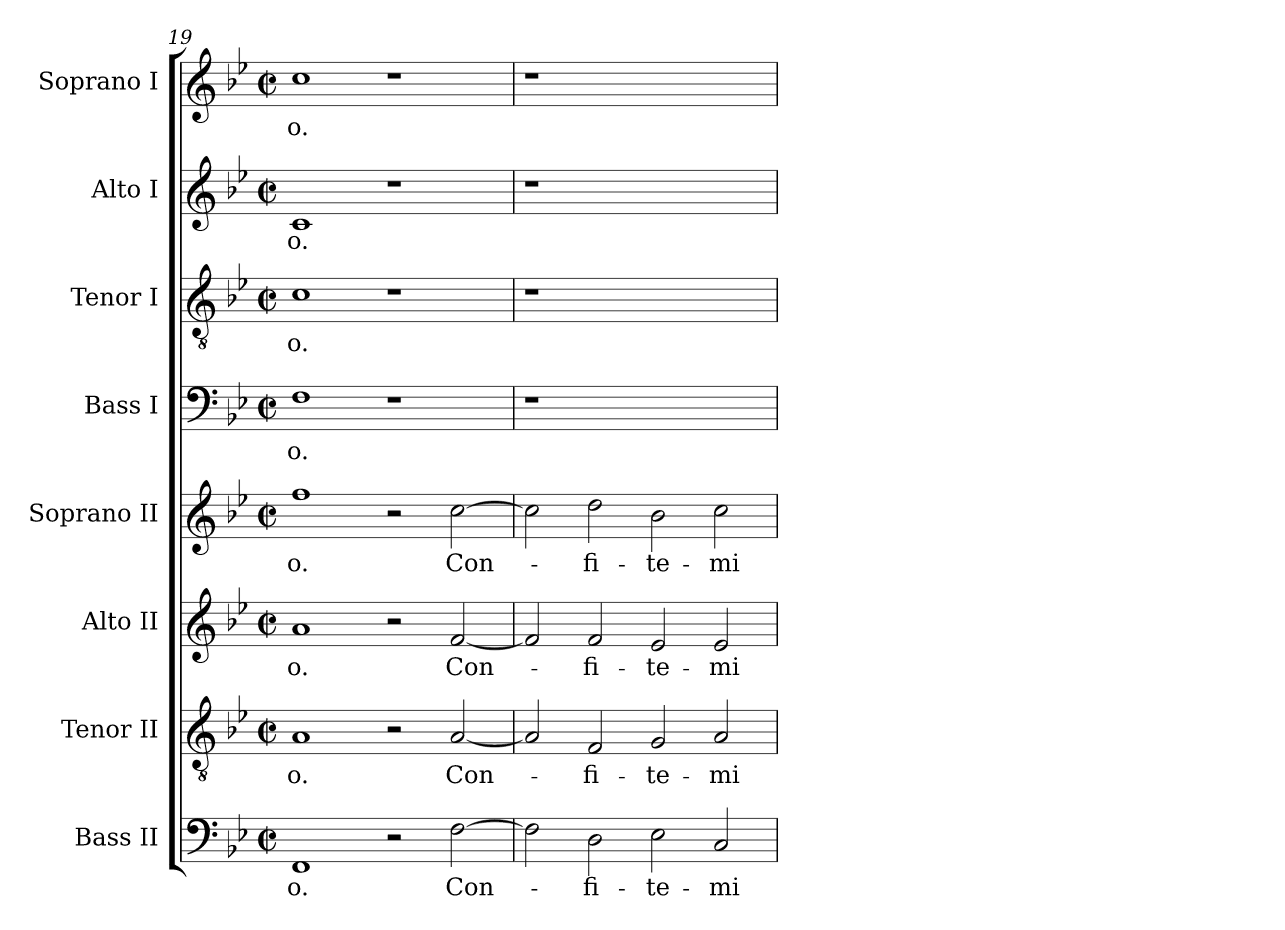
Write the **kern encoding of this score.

**kern	**text	**kern	**text	**kern	**text	**kern	**text	**kern	**text	**kern	**text	**kern	**text	**kern	**text
*part8	*part8	*part7	*part7	*part6	*part6	*part5	*part5	*part4	*part4	*part3	*part3	*part2	*part2	*part1	*part1
*staff8	*staff8	*staff7	*staff7	*staff6	*staff6	*staff5	*staff5	*staff4	*staff4	*staff3	*staff3	*staff2	*staff2	*staff1	*staff1
*I"Bass II	*	*I"Tenor II	*	*I"Alto II	*	*I"Soprano II	*	*I"Bass I	*	*I"Tenor I	*	*I"Alto I	*	*I"Soprano I	*
*clefF4	*	*clefGv2	*	*clefG2	*	*clefG2	*	*clefF4	*	*clefGv2	*	*clefG2	*	*clefG2	*
*k[b-e-]	*	*k[b-e-]	*	*k[b-e-]	*	*k[b-e-]	*	*k[b-e-]	*	*k[b-e-]	*	*k[b-e-]	*	*k[b-e-]	*
*B-:	*	*B-:	*	*B-:	*	*B-:	*	*B-:	*	*B-:	*	*B-:	*	*B-:	*
*M2/2	*	*M2/2	*	*M2/2	*	*M2/2	*	*M2/2	*	*M2/2	*	*M2/2	*	*M2/2	*
*met(c|)	*	*met(c|)	*	*met(c|)	*	*met(c|)	*	*met(c|)	*	*met(c|)	*	*met(c|)	*	*met(c|)	*
=19	=19	=19	=19	=19	=19	=19	=19	=19	=19	=19	=19	=19	=19	=19	=19
!	!LO:LY:b:color=#000000	!	!	!	!	!	!	!	!	!	!	!	!	!	!
!	!	!	!LO:LY:b:color=#000000	!	!	!	!	!	!	!	!	!	!	!	!
!	!	!	!	!	!LO:LY:b:color=#000000	!	!	!	!	!	!	!	!	!	!
!	!	!	!	!	!	!	!LO:LY:b:color=#000000	!	!	!	!	!	!	!	!
!	!	!	!	!	!	!	!	!	!LO:LY:b:color=#000000	!	!	!	!	!	!
!	!	!	!	!	!	!	!	!	!	!	!LO:LY:b:color=#000000	!	!	!	!
!	!	!	!	!	!	!	!	!	!	!	!	!	!LO:LY:b:color=#000000	!	!
!	!	!	!	!	!	!	!	!	!	!	!	!	!	!	!LO:LY:b:color=#000000
1FFi	-o.	1Ai	-o.	1ai	-o.	1ffi	-o.	1Fi	-o.	1ci	-o.	1ci	-o.	1cci	-o.
2r	.	2r	.	2r	.	2r	.	1r	.	1r	.	1r	.	1r	.
!	!LO:LY:b:color=#000000	!	!	!	!	!	!	!	!	!	!	!	!	!	!
!	!	!	!LO:LY:b:color=#000000	!	!	!	!	!	!	!	!	!	!	!	!
!	!	!	!	!	!LO:LY:b:color=#000000	!	!	!	!	!	!	!	!	!	!
!	!	!	!	!	!	!	!LO:LY:b:color=#000000	!	!	!	!	!	!	!	!
[>2Fi\	Con-	[<2Ai/	Con-	[<2fi/	Con-	[>2cci\	Con-	.	.	.	.	.	.	.	.
=20	=20	=20	=20	=20	=20	=20	=20	=20	=20	=20	=20	=20	=20	=20	=20
!	!	!	!	!	!	!	!	!LO:N:vis=1	!	!LO:N:vis=1	!	!LO:N:vis=1	!	!LO:N:vis=1	!
2Fi\]	.	2Ai/]	.	2fi/]	.	2cci\]	.	1r	.	1r	.	1r	.	1r	.
!	!LO:LY:b:color=#000000	!	!	!	!	!	!	!	!	!	!	!	!	!	!
!	!	!	!LO:LY:b:color=#000000	!	!	!	!	!	!	!	!	!	!	!	!
!	!	!	!	!	!LO:LY:b:color=#000000	!	!	!	!	!	!	!	!	!	!
!	!	!	!	!	!	!	!LO:LY:b:color=#000000	!	!	!	!	!	!	!	!
2Di\	-fi-	2Fi/	-fi-	2fi/	-fi-	2ddi\	-fi-	.	.	.	.	.	.	.	.
!	!LO:LY:b:color=#000000	!	!	!	!	!	!	!	!	!	!	!	!	!	!
!	!	!	!LO:LY:b:color=#000000	!	!	!	!	!	!	!	!	!	!	!	!
!	!	!	!	!	!LO:LY:b:color=#000000	!	!	!	!	!	!	!	!	!	!
!	!	!	!	!	!	!	!LO:LY:b:color=#000000	!	!	!	!	!	!	!	!
2E-i\	-te-	2Gi/	-te-	2e-i/	-te-	2b-i\	-te-	1ryy	.	1ryy	.	1ryy	.	1ryy	.
!	!LO:LY:b:color=#000000	!	!	!	!	!	!	!	!	!	!	!	!	!	!
!	!	!	!LO:LY:b:color=#000000	!	!	!	!	!	!	!	!	!	!	!	!
!	!	!	!	!	!LO:LY:b:color=#000000	!	!	!	!	!	!	!	!	!	!
!	!	!	!	!	!	!	!LO:LY:b:color=#000000	!	!	!	!	!	!	!	!
2Ci/	-mi-	2Ai/	-mi-	2e-i/	-mi-	2cci\	-mi-	.	.	.	.	.	.	.	.
=	=	=	=	=	=	=	=	=	=	=	=	=	=	=	=
*-	*-	*-	*-	*-	*-	*-	*-	*-	*-	*-	*-	*-	*-	*-	*-
